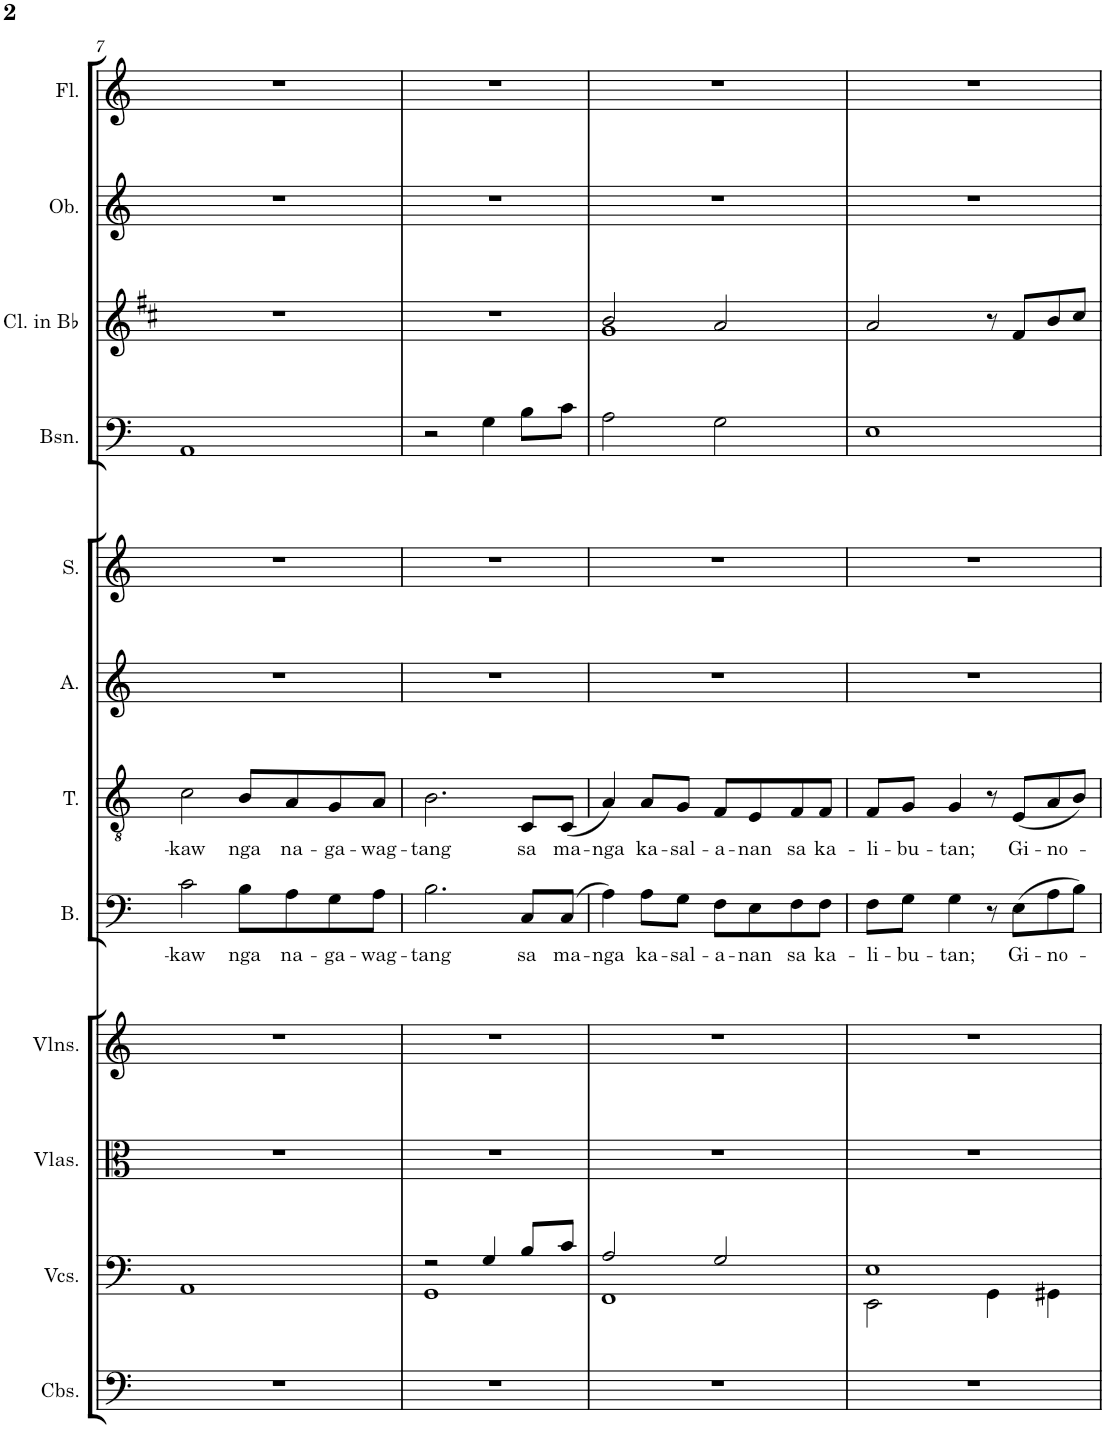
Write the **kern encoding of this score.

**kern	**kern	**kern	**kern	**kern	**text	**kern	**text	**kern	**kern	**kern	**kern	**kern	**kern
*part12	*part11	*part10	*part9	*part8	*part8	*part7	*part7	*part6	*part5	*part4	*part3	*part2	*part1
*staff12	*staff11	*staff10	*staff9	*staff8	*staff8	*staff7	*staff7	*staff6	*staff5	*staff4	*staff3	*staff2	*staff1
*I"Contrabasses	*I"Violoncellos	*I"Violas	*I"Violins	*I"Bass	*	*I"Tenor	*	*I"Alto	*I"Soprano	*I"Bassoon	*I"Clarinet in Bb	*I"Oboe	*I"Flute
*I'Cbs.	*I'Vcs.	*I'Vlas.	*I'Vlns.	*I'B.	*	*I'T.	*	*I'A.	*I'S.	*I'Bsn.	*I'Cl. in Bb	*I'Ob.	*I'Fl.
!!LO:PB:g=z
*clefF4	*clefF4	*clefC3	*clefG2	*clefF4	*	*clefGv2	*	*clefG2	*clefG2	*clefF4	*clefG2	*clefG2	*clefG2
*Trd7c12	*	*	*	*	*	*	*	*	*	*	*Trd1c2	*	*
*k[]	*k[]	*k[]	*k[]	*k[]	*	*k[]	*	*k[]	*k[]	*k[]	*k[f#c#]	*k[]	*k[]
*M4/4	*M4/4	*M4/4	*M4/4	*M4/4	*	*M4/4	*	*M4/4	*M4/4	*M4/4	*M4/4	*M4/4	*M4/4
=7	=7	=7	=7	=7	=7	=7	=7	=7	=7	=7	=7	=7	=7
!	!	!	!	!	!LO:LY:b	!	!LO:LY:b	!	!	!	!	!	!
1r	1AA	1r	1r	2c\	-kaw	2c\	-kaw	1r	1r	1AA	1r	1r	1r
!	!	!	!	!	!LO:LY:b	!	!LO:LY:b	!	!	!	!	!	!
.	.	.	.	8B\L	nga	8B/L	nga	.	.	.	.	.	.
!	!	!	!	!	!LO:LY:b	!	!LO:LY:b	!	!	!	!	!	!
.	.	.	.	8A\	na-	8A/	na-	.	.	.	.	.	.
!	!	!	!	!	!LO:LY:b	!	!LO:LY:b	!	!	!	!	!	!
.	.	.	.	8G\	-ga-	8G/	-ga-	.	.	.	.	.	.
!	!	!	!	!	!LO:LY:b	!	!LO:LY:b	!	!	!	!	!	!
.	.	.	.	8A\J	-wag-	8A/J	-wag-	.	.	.	.	.	.
=8	=8	=8	=8	=8	=8	=8	=8	=8	=8	=8	=8	=8	=8
*	*^	*	*	*	*	*	*	*	*	*	*	*	*
!	!	!	!	!	!	!LO:LY:b	!	!LO:LY:b	!	!	!	!	!	!
1r	2r	1GG	1r	1r	2.B\	-tang	2.B\	-tang	1r	1r	2r	1r	1r	1r
.	4G/	.	.	.	.	.	.	.	.	.	4G\	.	.	.
!	!	!	!	!	!	!LO:LY:b	!	!LO:LY:b	!	!	!	!	!	!
.	8B/L	.	.	.	8C/L	sa	8C/L	sa	.	.	8B\L	.	.	.
!	!	!	!	!	!	!LO:LY:b	!	!LO:LY:b	!	!	!	!	!	!
.	8c/J	.	.	.	(8C/J	ma-	(8C/J	ma-	.	.	8c\J	.	.	.
=9	=9	=9	=9	=9	=9	=9	=9	=9	=9	=9	=9	=9	=9	=9
!	!	!	!	!	!	!LO:LY:b	!	!LO:LY:b	!	!	!	!	!	!
*	*	*	*	*	*	*	*	*	*	*	*	*^	*	*
1r	2A/	1FF	1r	1r	4A\)	-nga	4A/)	-nga	1r	1r	2A\	2b/	1g	1r	1r
!	!	!	!	!	!	!LO:LY:b	!	!LO:LY:b	!	!	!	!	!	!	!
.	.	.	.	.	8A\L	ka-	8A/L	ka-	.	.	.	.	.	.	.
!	!	!	!	!	!	!LO:LY:b	!	!LO:LY:b	!	!	!	!	!	!	!
.	.	.	.	.	8G\J	-sal-	8G/J	-sal-	.	.	.	.	.	.	.
!	!	!	!	!	!	!LO:LY:b	!	!LO:LY:b	!	!	!	!	!	!	!
.	2G/	.	.	.	8F\L	-a-	8F/L	-a-	.	.	2G\	2a/	.	.	.
!	!	!	!	!	!	!LO:LY:b	!	!LO:LY:b	!	!	!	!	!	!	!
.	.	.	.	.	8E\	-nan	8E/	-nan	.	.	.	.	.	.	.
!	!	!	!	!	!	!LO:LY:b	!	!LO:LY:b	!	!	!	!	!	!	!
.	.	.	.	.	8F\	sa	8F/	sa	.	.	.	.	.	.	.
!	!	!	!	!	!	!LO:LY:b	!	!LO:LY:b	!	!	!	!	!	!	!
.	.	.	.	.	8F\J	ka-	8F/J	ka-	.	.	.	.	.	.	.
*	*	*	*	*	*	*	*	*	*	*	*	*v	*v	*	*
=10	=10	=10	=10	=10	=10	=10	=10	=10	=10	=10	=10	=10	=10	=10
!	!	!	!	!	!	!LO:LY:b	!	!LO:LY:b	!	!	!	!	!	!
1r	1E	2EE\	1r	1r	8F\L	-li-	8F/L	-li-	1r	1r	1E	2a/	1r	1r
!	!	!	!	!	!	!LO:LY:b	!	!LO:LY:b	!	!	!	!	!	!
.	.	.	.	.	8G\J	-bu-	8G/J	-bu-	.	.	.	.	.	.
!	!	!	!	!	!	!LO:LY:b	!	!LO:LY:b	!	!	!	!	!	!
.	.	.	.	.	4G\	-tan;	4G/	-tan;	.	.	.	.	.	.
.	.	4GG\	.	.	8r	.	8r	.	.	.	.	8r	.	.
!	!	!	!	!	!	!LO:LY:b	!	!LO:LY:b	!	!	!	!	!	!
.	.	.	.	.	(8E\L	Gi-	(8E/L	Gi-	.	.	.	8f#/L	.	.
!	!	!	!	!	!	!LO:LY:b	!	!LO:LY:b	!	!	!	!	!	!
.	.	4GG#X\	.	.	8A\	-no-	8A/	-no-	.	.	.	8b/	.	.
.	.	.	.	.	8B\J)	.	8B/J)	.	.	.	.	8cc#/J	.	.
*	*v	*v	*	*	*	*	*	*	*	*	*	*	*	*
=	=	=	=	=	=	=	=	=	=	=	=	=	=
*-	*-	*-	*-	*-	*-	*-	*-	*-	*-	*-	*-	*-	*-
